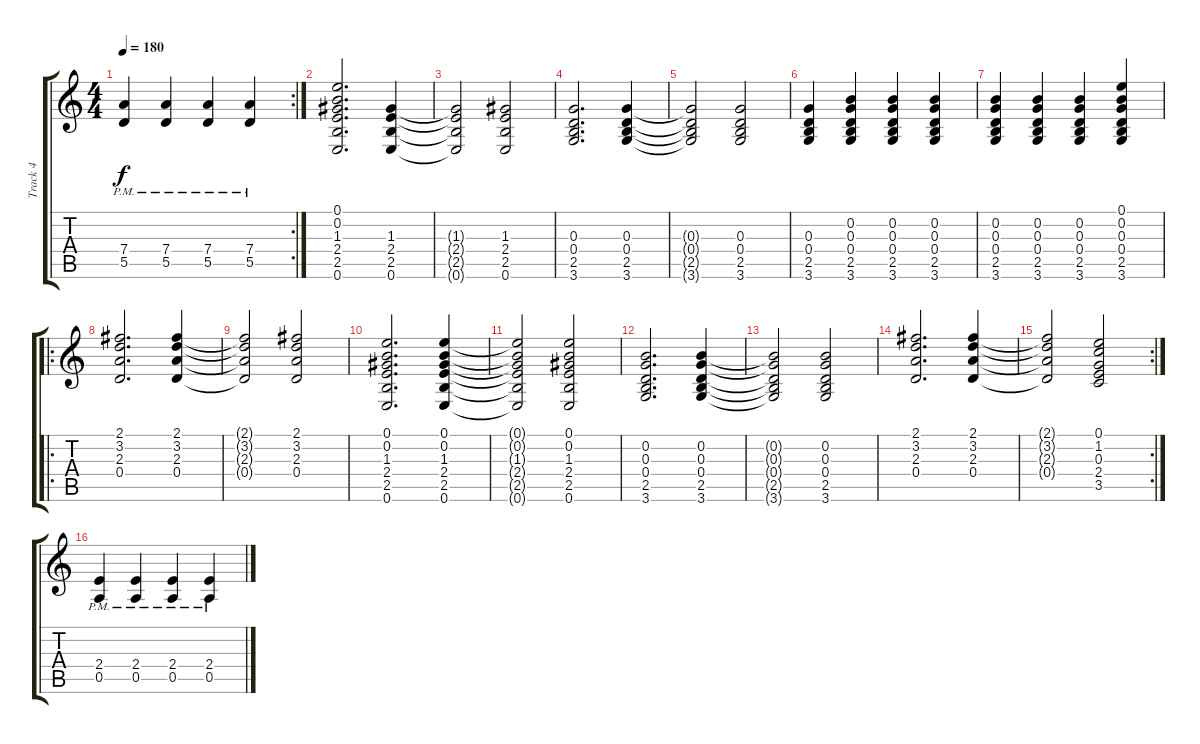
\track ("Track 4" "Track 4") {instrument overdrivenguitar}
\staff {score tabs}
\tuning (E4 B3 G3 D3 A2 E2) {hide}
\rc 2
\ts (4 4)
\tempo 180
\clef g2
\ks c
(7.4 5.5{pm}).4{dy f} (7.4 5.5{pm}).4 (7.4 5.5{pm}).4 (7.4 5.5{pm}).4 |
(0.1 0.2 1.3 2.4 2.5 0.6).2{d} (1.3 2.4 2.5 0.6).4 |
(1.3{t} 2.4{t} 2.5{t} 0.6{t}).2 (1.3 2.4 2.5 0.6).2 |
(0.3 0.4 2.5 3.6).2{d} (0.3 0.4 2.5 3.6).4 |
(0.3{t} 0.4{t} 2.5{t} 3.6{t}).2 (0.3 0.4 2.5 3.6).2 |
(0.3 0.4 2.5 3.6).4 (0.2 0.3 0.4 2.5 3.6).4 (0.2 0.3 0.4 2.5 3.6).4 (0.2 0.3 0.4 2.5 3.6).4 |
(0.2 0.3 0.4 2.5 3.6).4 (0.2 0.3 0.4 2.5 3.6).4 (0.2 0.3 0.4 2.5 3.6).4 (0.1 0.2 0.3 0.4 2.5 3.6).4 |
\ro
(2.1 3.2 2.3 0.4).2{d} (2.1 3.2 2.3 0.4).4 |
(2.1{t} 3.2{t} 2.3{t} 0.4{t}).2 (2.1 3.2 2.3 0.4).2 |
(0.1 0.2 1.3 2.4 2.5 0.6).2{d} (0.1 0.2 1.3 2.4 2.5 0.6).4 |
(0.1{t} 0.2{t} 1.3{t} 2.4{t} 2.5{t} 0.6{t}).2 (0.1 0.2 1.3 2.4 2.5 0.6).2 |
(0.2 0.3 0.4 2.5 3.6).2{d} (0.2 0.3 0.4 2.5 3.6).4 |
(0.2{t} 0.3{t} 0.4{t} 2.5{t} 3.6{t}).2 (0.2 0.3 0.4 2.5 3.6).2 |
(2.1 3.2 2.3 0.4).2{d} (2.1 3.2 2.3 0.4).4 |
\rc 2
(2.1{t} 3.2{t} 2.3{t} 0.4{t}).2 (0.1 1.2 0.3 2.4 3.5).2 |
(2.4 0.5{pm}).4 (2.4 0.5{pm}).4 (2.4 0.5{pm}).4 (2.4 0.5{pm}).4
